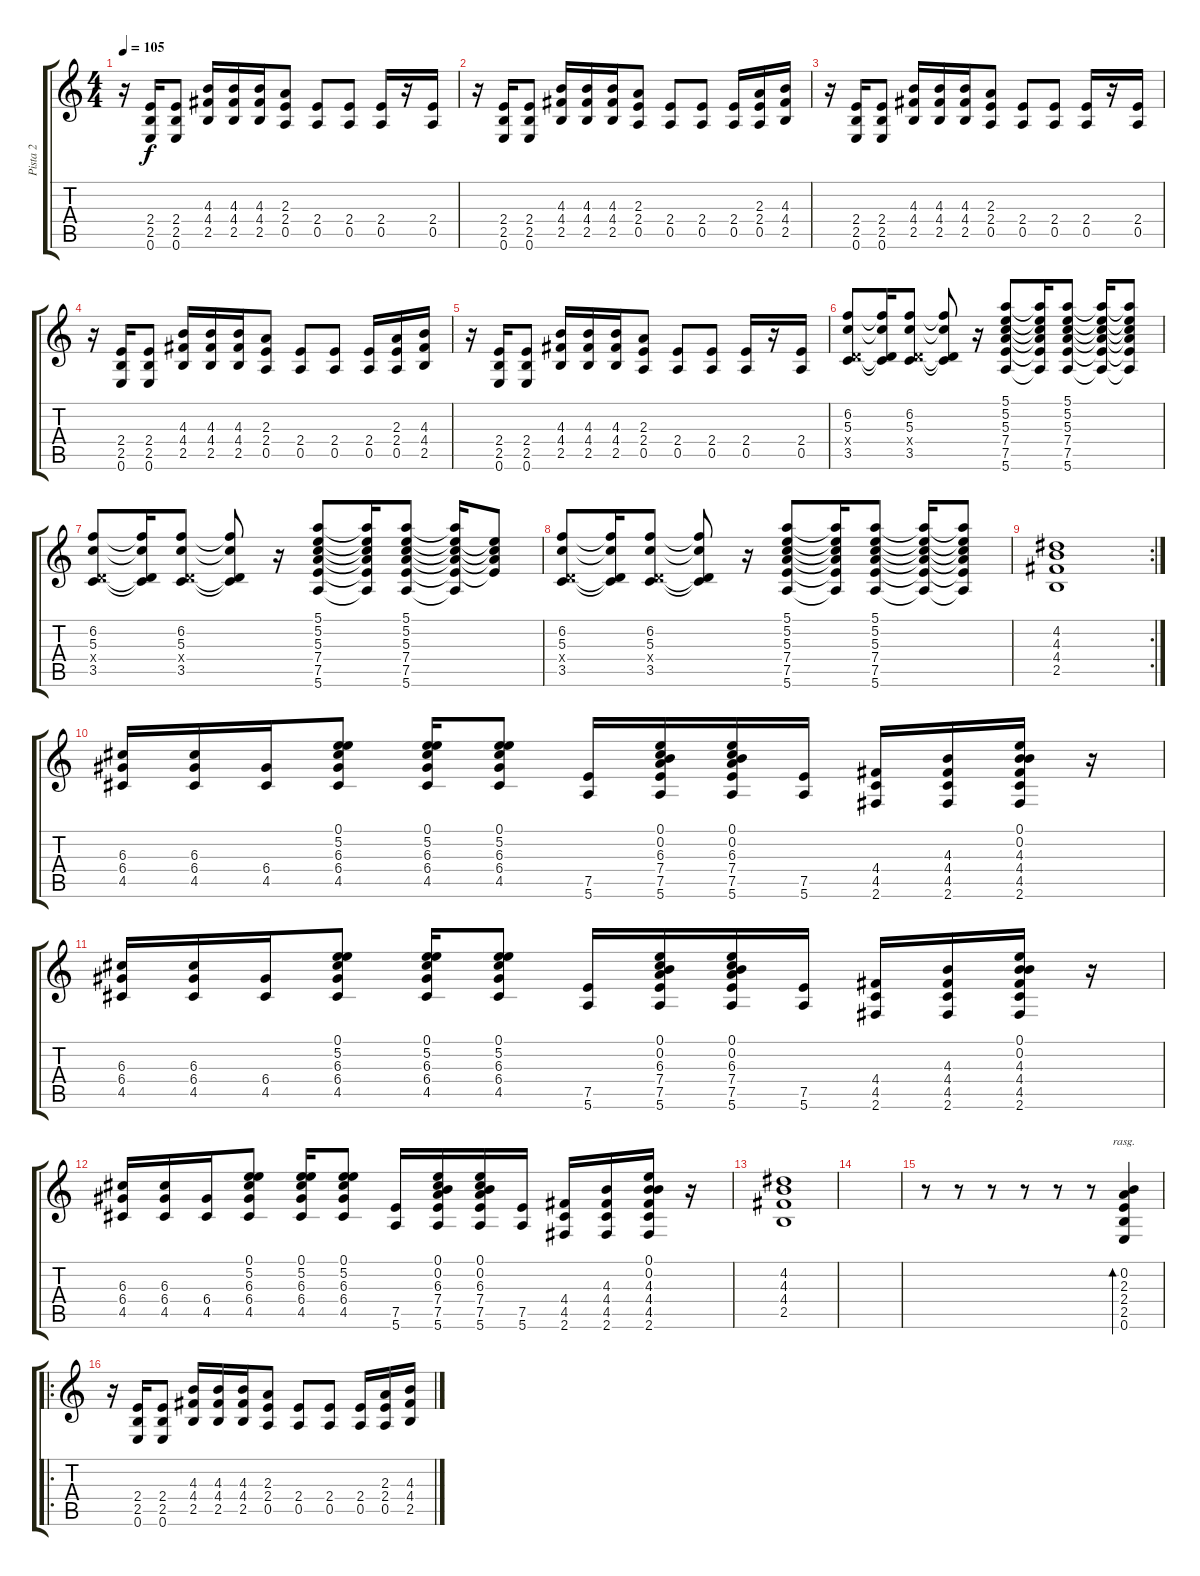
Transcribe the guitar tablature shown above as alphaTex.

\track ("Pista 2" "Pista 2") {instrument electricguitarclean}
\staff {score tabs}
\tuning (E4 B3 G3 D3 A2 E2) {hide}
\ts (4 4)
\tempo 105
\clef g2
\ks c
r.16{dy f} (2.4 2.5 0.6).16 (2.4 2.5 0.6).8 (4.3 4.4 2.5).16 (4.3 4.4 2.5).16 (4.3 4.4 2.5).16 (2.3 2.4 0.5).8 (2.4 0.5).8 (2.4 0.5).8 (2.4 0.5).16 r.16 (2.4 0.5).16 |
r.16 (2.4 2.5 0.6).16 (2.4 2.5 0.6).8 (4.3 4.4 2.5).16 (4.3 4.4 2.5).16 (4.3 4.4 2.5).16 (2.3 2.4 0.5).8 (2.4 0.5).8 (2.4 0.5).8 (2.4 0.5).16 (2.3 2.4 0.5).16 (4.3 4.4 2.5).16 |
r.16 (2.4 2.5 0.6).16 (2.4 2.5 0.6).8 (4.3 4.4 2.5).16 (4.3 4.4 2.5).16 (4.3 4.4 2.5).16 (2.3 2.4 0.5).8 (2.4 0.5).8 (2.4 0.5).8 (2.4 0.5).16 r.16 (2.4 0.5).16 |
r.16 (2.4 2.5 0.6).16 (2.4 2.5 0.6).8 (4.3 4.4 2.5).16 (4.3 4.4 2.5).16 (4.3 4.4 2.5).16 (2.3 2.4 0.5).8 (2.4 0.5).8 (2.4 0.5).8 (2.4 0.5).16 (2.3 2.4 0.5).16 (4.3 4.4 2.5).16 |
r.16 (2.4 2.5 0.6).16 (2.4 2.5 0.6).8 (4.3 4.4 2.5).16 (4.3 4.4 2.5).16 (4.3 4.4 2.5).16 (2.3 2.4 0.5).8 (2.4 0.5).8 (2.4 0.5).8 (2.4 0.5).16 r.16 (2.4 0.5).16 |
(6.2 5.3 0.4{x} 3.5).8 (6.2{t} 5.3{t} 0.4{t} 3.5{t}).16 (6.2 5.3 0.4{x} 3.5).8 (6.2{t} 5.3{t} 0.4{t} 3.5{t}).8 r.16 (5.1 5.2 5.3 7.4 7.5 5.6).8 (5.1{t} 5.2{t} 5.3{t} 7.4{t} 7.5{t} 5.6{t}).16 (5.1 5.2 5.3 7.4 7.5 5.6).8 (5.1{t} 5.2{t} 5.3{t} 7.4{t} 7.5{t} 5.6{t}).16 (5.1{t} 5.2{t} 5.3{t} 7.4{t} 7.5{t} 5.6{t}).8 |
(6.2 5.3 0.4{x} 3.5).8 (6.2{t} 5.3{t} 0.4{t} 3.5{t}).16 (6.2 5.3 0.4{x} 3.5).8 (6.2{t} 5.3{t} 0.4{t} 3.5{t}).8 r.16 (5.1 5.2 5.3 7.4 7.5 5.6).8 (5.1{t} 5.2{t} 5.3{t} 7.4{t} 7.5{t} 5.6{t}).16 (5.1 5.2 5.3 7.4 7.5 5.6).8 (5.1{t} 5.2{t} 5.3{t} 7.4{t} 7.5{t} 5.6{t}).16 (5.2{t} 5.3{t} 7.4{t} 7.5{t}).8 |
(6.2 5.3 0.4{x} 3.5).8 (6.2{t} 5.3{t} 0.4{t} 3.5{t}).16 (6.2 5.3 0.4{x} 3.5).8 (6.2{t} 5.3{t} 0.4{t} 3.5{t}).8 r.16 (5.1 5.2 5.3 7.4 7.5 5.6).8 (5.1{t} 5.2{t} 5.3{t} 7.4{t} 7.5{t} 5.6{t}).16 (5.1 5.2 5.3 7.4 7.5 5.6).8 (5.1{t} 5.2{t} 5.3{t} 7.4{t} 7.5{t} 5.6{t}).16 (5.1{t} 5.2{t} 5.3{t} 7.4{t} 7.5{t} 5.6{t}).8 |
\rc 2
(4.2 4.3 4.4 2.5).1 |
(6.3 6.4 4.5).16 (6.3 6.4 4.5).16 (6.4 4.5).16 (0.1 5.2 6.3 6.4 4.5).8 (0.1 5.2 6.3 6.4 4.5).16 (0.1 5.2 6.3 6.4 4.5).8 (7.5 5.6).16 (0.1 0.2 6.3 7.4 7.5 5.6).16 (0.1 0.2 6.3 7.4 7.5 5.6).16 (7.5 5.6).16 (4.4 4.5 2.6).16 (4.3 4.4 4.5 2.6).16 (0.1 0.2 4.3 4.4 4.5 2.6).16 r.16 |
(6.3 6.4 4.5).16 (6.3 6.4 4.5).16 (6.4 4.5).16 (0.1 5.2 6.3 6.4 4.5).8 (0.1 5.2 6.3 6.4 4.5).16 (0.1 5.2 6.3 6.4 4.5).8 (7.5 5.6).16 (0.1 0.2 6.3 7.4 7.5 5.6).16 (0.1 0.2 6.3 7.4 7.5 5.6).16 (7.5 5.6).16 (4.4 4.5 2.6).16 (4.3 4.4 4.5 2.6).16 (0.1 0.2 4.3 4.4 4.5 2.6).16 r.16 |
(6.3 6.4 4.5).16 (6.3 6.4 4.5).16 (6.4 4.5).16 (0.1 5.2 6.3 6.4 4.5).8 (0.1 5.2 6.3 6.4 4.5).16 (0.1 5.2 6.3 6.4 4.5).8 (7.5 5.6).16 (0.1 0.2 6.3 7.4 7.5 5.6).16 (0.1 0.2 6.3 7.4 7.5 5.6).16 (7.5 5.6).16 (4.4 4.5 2.6).16 (4.3 4.4 4.5 2.6).16 (0.1 0.2 4.3 4.4 4.5 2.6).16 r.16 |
(4.2 4.3 4.4 2.5).1 |
|
r.8 r.8 r.8 r.8 r.8 r.8 (0.2 2.3 2.4 2.5 0.6).4{bd 120 rasg ii} |
\ro
r.16 (2.4 2.5 0.6).16 (2.4 2.5 0.6).8 (4.3 4.4 2.5).16 (4.3 4.4 2.5).16 (4.3 4.4 2.5).16 (2.3 2.4 0.5).8 (2.4 0.5).8 (2.4 0.5).8 (2.4 0.5).16 (2.3 2.4 0.5).16 (4.3 4.4 2.5).16
